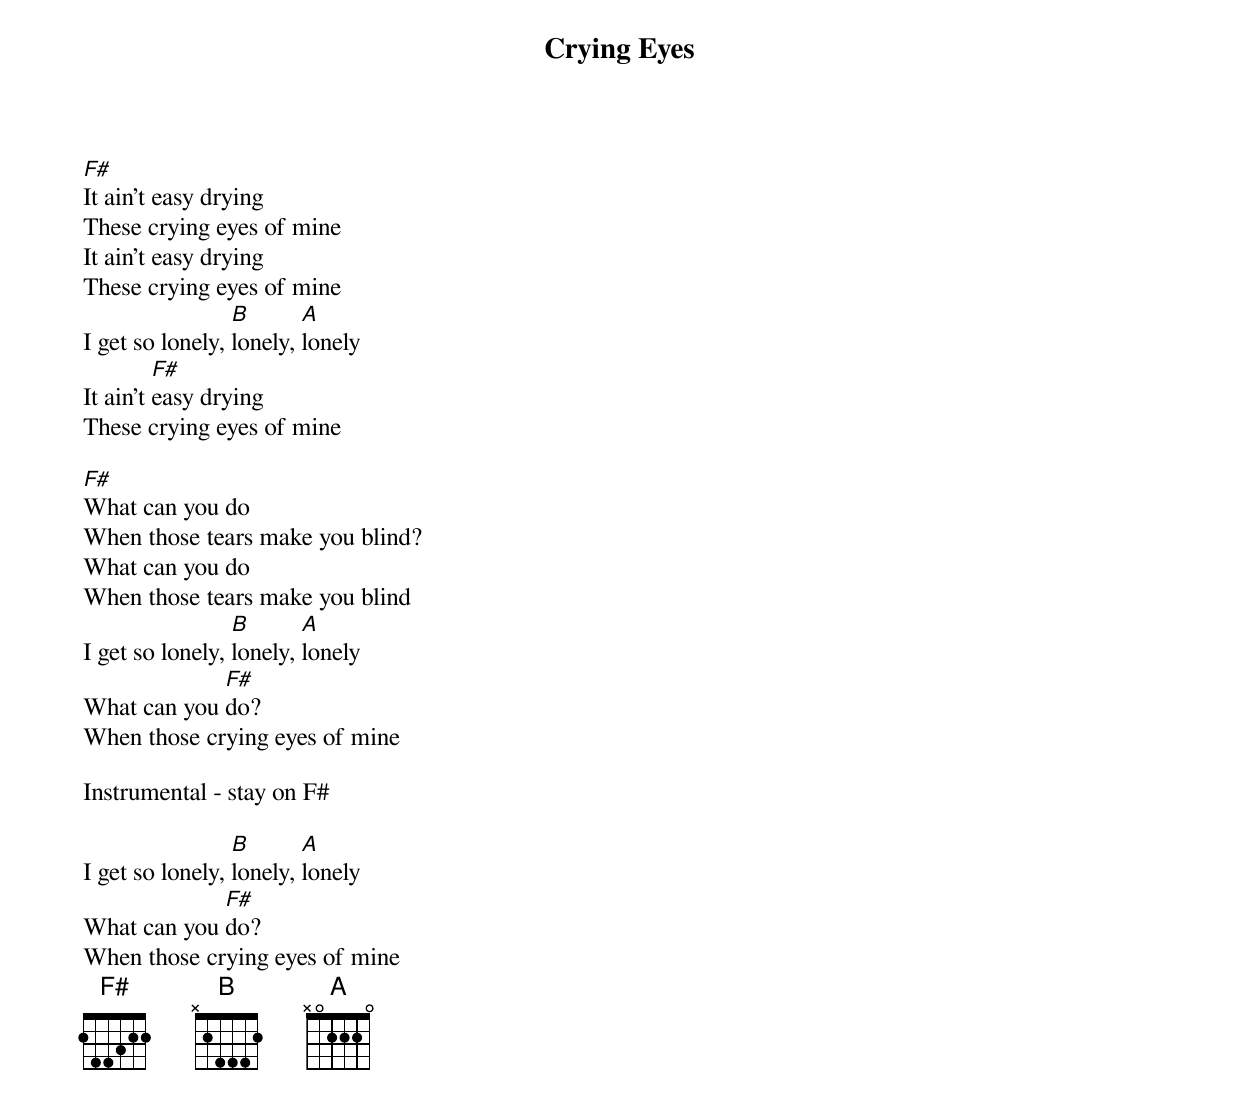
{title: Crying Eyes}
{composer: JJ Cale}


{sov}
[F#]It ain't easy drying
These crying eyes of mine
It ain't easy drying
These crying eyes of mine
I get so lonely, [B]lonely, [A]lonely
It ain't [F#]easy drying
These crying eyes of mine
{eov}

{sov}
[F#]
What can you do
When those tears make you blind?
What can you do
When those tears make you blind
I get so lonely, [B]lonely, [A]lonely
What can you [F#]do?
When those crying eyes of mine
{eov}

Instrumental - stay on F#

I get so lonely, [B]lonely, [A]lonely
What can you [F#]do?
When those crying eyes of mine
